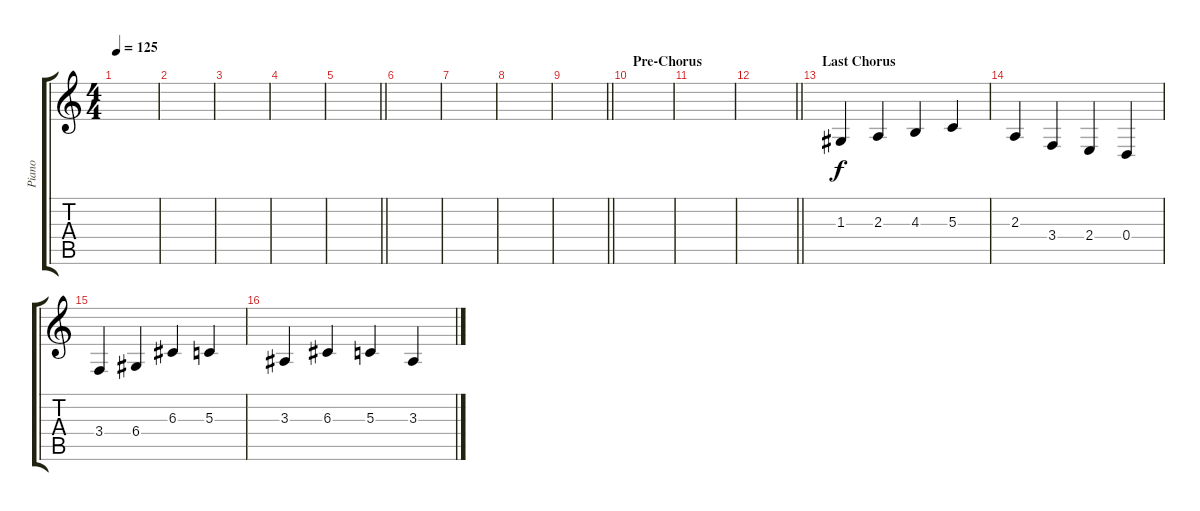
\track ("Piano" "Piano") {instrument electricgrandpiano}
\staff {score tabs}
\tuning (E4 B3 G3 D3 A2 E2) {hide}
\ts (4 4)
\tempo 125
\clef g2
\ks c
|
|
|
|
\barLineRight lightlight
|
|
|
|
\barLineRight lightlight
|
\section ("" "Pre-Chorus")
|
|
\barLineRight lightlight
|
\section ("" "Last Chorus")
1.3.4 2.3.4 4.3.4 5.3.4 |
2.3.4 3.4.4 2.4.4 0.4.4 |
3.4.4 6.4.4 6.3.4 5.3.4 |
3.3.4 6.3.4 5.3.4 3.3.4
